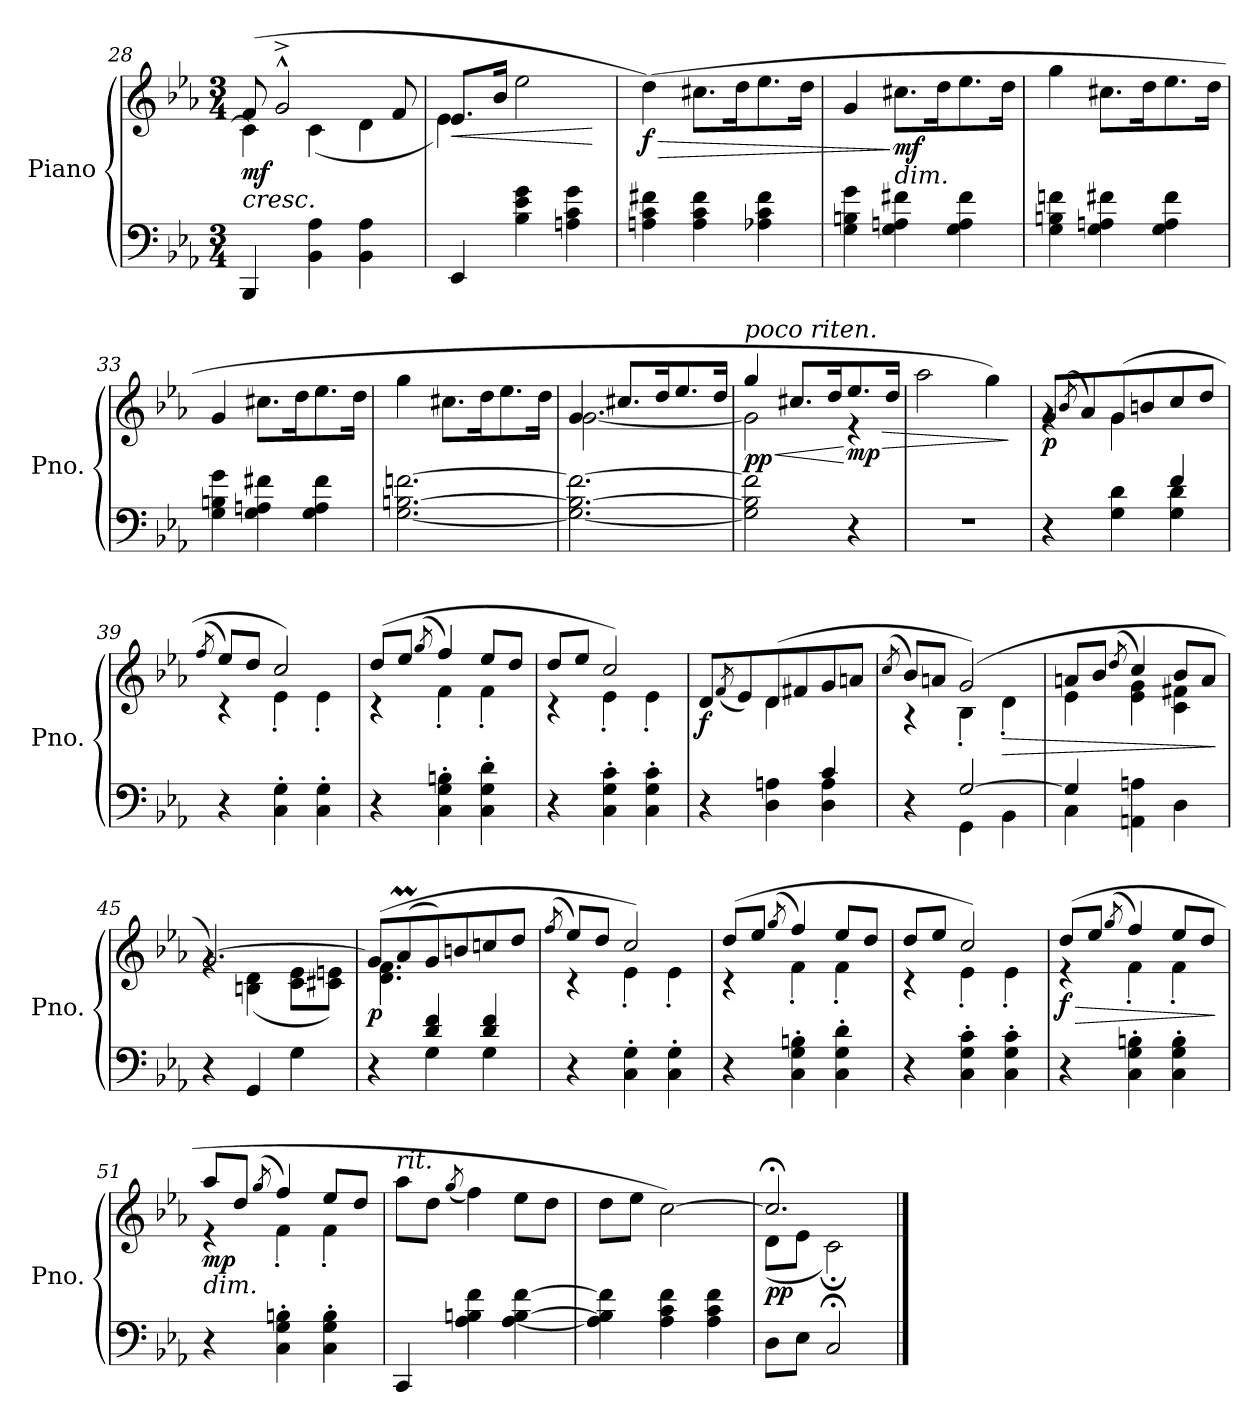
**kern	**kern	**dynam
*part1	*part1	*part1
*staff2	*staff1	*staff1/2
*I"Piano	*	*
*I'Pno.	*	*
*clefF4	*clefG2	*
*k[b-e-a-]	*k[b-e-a-]	*
*M3/4	*M3/4	*
=28	=28	=28
*	*^	*
!	!LO:TX:b:i:t=cresc.	!	!
!	!	!	!LO:DY:b
4BBB-/	(>8f/	4c\]	mf
.	2g^^^/	.	.
4BB-\ 4A-\	.	(<4c\	.
4BB-\ 4A-\	.	4d\	.
.	8f/	.	.
=29	=29	=29	=29
!	!	!	!LO:HP:b
4EE-/	8.e-/L	4e-\)	<
.	16b-/Jk	.	.
4B-\ 4e-\ 4g\	2ee-\	2ryy	.
4An\ 4c\ 4g\	.	.	.
*	*v	*v	*
.	.	[
=30	=30	=30
!	!	!LO:HP:b
!	!	!LO:DY:n=1:b
4An\ 4c\ 4f#X\	(>4dd\)	> f
4A\ 4c\ 4f#\	8.cc#X\L	.
.	16dd\K	.
4A-X\ 4c\ 4f#\	8.ee-\	.
.	16dd\Jk	.
=31	=31	=31
4G\ 4Bn\ 4g\	4g/	.
!	!LO:TX:b:i:t=dim.	!
!	!	!LO:DY:n=1:b
4G\ 4An\ 4f#X\	8.cc#X\L	] mf
.	16dd\K	.
4G\ 4A\ 4f#\	8.ee-\	.
.	16dd\Jk	.
!!LO:PB:g=z
=32	=32	=32
4G\ 4Bn\ 4fn\	4gg\	.
4G\ 4An\ 4f#X\	8.cc#X\L	.
.	16dd\K	.
4G\ 4A\ 4f#\	8.ee-\	.
.	16dd\Jk	.
=33	=33	=33
4G\ 4Bn\ 4g\	4g/	.
4G\ 4An\ 4f#X\	8.cc#X\L	.
.	16dd\K	.
4G\ 4A\ 4f#\	8.ee-\	.
.	16dd\Jk	.
=34	=34	=34
[2.G\ [2.Bn\ [2.fn\	4gg\	.
.	8.cc#X\L	.
.	16dd\K	.
.	8.ee-\	.
.	16dd\Jk	.
=35	=35	=35
*	*^	*
2.G\_ 2.B\_ 2.f\_	4g/	[2.g\	.
.	8.cc#X/L	.	.
.	16dd/K	.	.
.	8.ee-/	.	.
.	16dd/Jk	.	.
=36	=36	=36	=36
*	*MM105	*	*
!	!LO:TX:a:i:t=poco riten.	!	!
!	!	!	!LO:HP:b
!	!	!	!LO:DY:n=1:b
2G\] 2B\] 2f\]	4gg/	2g\]	< pp
*	*MM100	*	*
.	8.cc#X/L	.	.
.	16dd/K	.	.
*	*MM95	*	*
!	!	!	!LO:HP:n=1:b
!	!	!	!LO:DY:n=2:b
4r	8.ee-/	4r	[ > mp
.	16dd/Jk	.	.
*	*v	*v	*
=37	=37	=37
*	*MM90	*
2.r	2aa-\	.
.	4gg\)	.
.	.	]
!!LO:LB:g=z
=38	=38	=38
*	*MM108	*
*^	*^	*
!	!	!	!	!LO:DY:b
4r	4ryy	(>8g/L	4rg	p
.	.	(<8qb-/	.	.
.	.	8a-/)	.	.
4rCCyy	4G\ 4d\	(>8g/	4g\	.
.	.	8bn/	.	.
4f/)	4G\ 4d\	8cc/	4ryy	.
.	.	8dd/J	.	.
*v	*v	*	*	*
=39	=39	=39	=39
.	(<8qff/	.	.
4r	8ee-/L)	4r	.
.	8dd/J	.	.
4C\' 4G\'	2cc/)	4e-'\	.
4C\' 4G\'	.	4e-'\	.
=40	=40	=40	=40
4r	(>8dd/L	4r	.
.	8ee-/J	.	.
.	(<8qgg/	.	.
4C\' 4G\' 4Bn\'	4ff/)	4f'\	.
4C\' 4G\' 4d\'	8ee-/L	4f'\	.
.	8dd/J	.	.
=41	=41	=41	=41
4r	8dd/L	4r	.
.	8ee-/J	.	.
4C\' 4G\' 4c\'	2cc/)	4e-'\	.
4C\' 4G\' 4c\'	.	4e-'\	.
=42	=42	=42	=42
*^	*	*	*
!	!	!	!	!LO:DY:b
4r	4ryy	(>8d/L	4ryy	f
.	.	(<8qf/	.	.
.	.	8e-/)	.	.
4rCCyy	4D\ 4An\	(>8d/	4d\	.
.	.	8f#X/	.	.
4c/)	4D\ 4A\	8g/	4ryy	.
.	.	8an/J	.	.
=43	=43	=43	=43	=43
.	.	(<8qcc/	.	.
4r	4ryy	8b-/L)	4r	.
.	.	8an/J	.	.
[2G/	4GG\	(>2g/)	4B-'\	.
!	!	!	!	!LO:HP:b
.	4BB-\	.	4d'\	>
!!LO:LB:g=z	!!
=44	=44	=44	=44	=44
4G/]	4C\	8an/L	4e-\	.
.	.	8b-/J	.	.
.	.	(<8qdd/	.	.
2rFyy	4AAn\ 4An\	4cc/)	4e-\ 4g\	.
.	4D\	8b-/L	4c\ 4f#X\	.
.	.	8a/J	.	.
*v	*v	*	*	*
*	*v	*v	*
.	.	]
=45	=45	=45
*	*^	*
4r	[2.g/)	4rg	.
4GG/	.	(<4Bn\ 4d\	.
4G\	.	8c\ 8e-\L	.
.	.	8c#X\ 8en\J)	.
=46	=46	=46	=46
*^	*	*	*
!	!	!	!	!LO:DY:b
4r	4ryy	(>8g/L]	4.d\ 4.f\	p
.	.	(<8a-M/	.	.
4d/ 4f/	4G\	8g/)	.	.
.	.	8bn/	4.ryy	.
4d/ 4f/	4G\	8ccn/	.	.
.	.	8dd/J	.	.
*v	*v	*	*	*
=47	=47	=47	=47
.	(<8qff/	.	.
4r	8ee-/L)	4r	.
.	8dd/J	.	.
4C\' 4G\'	2cc/)	4e-'\	.
4C\' 4G\'	.	4e-'\	.
=48	=48	=48	=48
4r	(>8dd/L	4r	.
.	8ee-/J	.	.
.	(<8qgg/	.	.
4C\' 4G\' 4Bn\'	4ff/)	4f'\	.
4C\' 4G\' 4d\'	8ee-/L	4f'\	.
.	8dd/J	.	.
=49	=49	=49	=49
4r	8dd/L	4r	.
.	8ee-/J	.	.
4C\' 4G\' 4c\'	2cc/)	4e-'\	.
4C\' 4G\' 4c\'	.	4e-'\	.
!!LO:LB:g=z	!!
=50	=50	=50	=50
!	!	!	!LO:HP:b
!	!	!	!LO:DY:n=1:b
4r	(>8dd/L	4r	> f
.	8ee-/J	.	.
.	(<8qgg/	.	.
4C\' 4G\' 4Bn\'	4ff/)	4f'\	.
4C\' 4G\' 4B\'	8ee-/L	4f'\	.
.	8dd/J	.	.
*	*v	*v	*
.	.	]
=51	=51	=51
*	*^	*
!	!LO:TX:b:i:t=dim.	!	!
!	!	!	!LO:DY:b
4r	8aa-/L	4r	mp
.	8dd/J	.	.
.	(<8qgg/	.	.
4C\' 4G\' 4Bn\'	4ff/)	4f'\	.
4C\' 4G\' 4B\'	8ee-/L	4f'\	.
.	8dd/J	.	.
*	*v	*v	*
=52	=52	=52
*	*MM105	*
!	!LO:TX:a:i:t=rit.	!
4CC/	8aa-\L	.
.	8dd\J	.
*	*MM100	*
.	(<8qgg/	.
4A-\ 4Bn\ 4f\	4ff\)	.
*	*MM95	*
[4A-\ [4B\ [4f\	8ee-\L	.
.	8dd\J	.
=53	=53	=53
*	*MM90	*
4A-\] 4B\] 4f\]	8dd\L	.
.	8ee-\J	.
*	*MM85	*
4A-\ 4c\ 4f\	[2cc\)	.
4A-\ 4c\ 4f\	.	.
=54	=54	=54
*	*^	*
!	!	!	!LO:DY:b
8D\L	2.cc;</]	(<8d\L	pp
8E-\J	.	8e-\J	.
2C;</	.	2c;\)	.
*	*v	*v	*
==	==	==
*-	*-	*-
